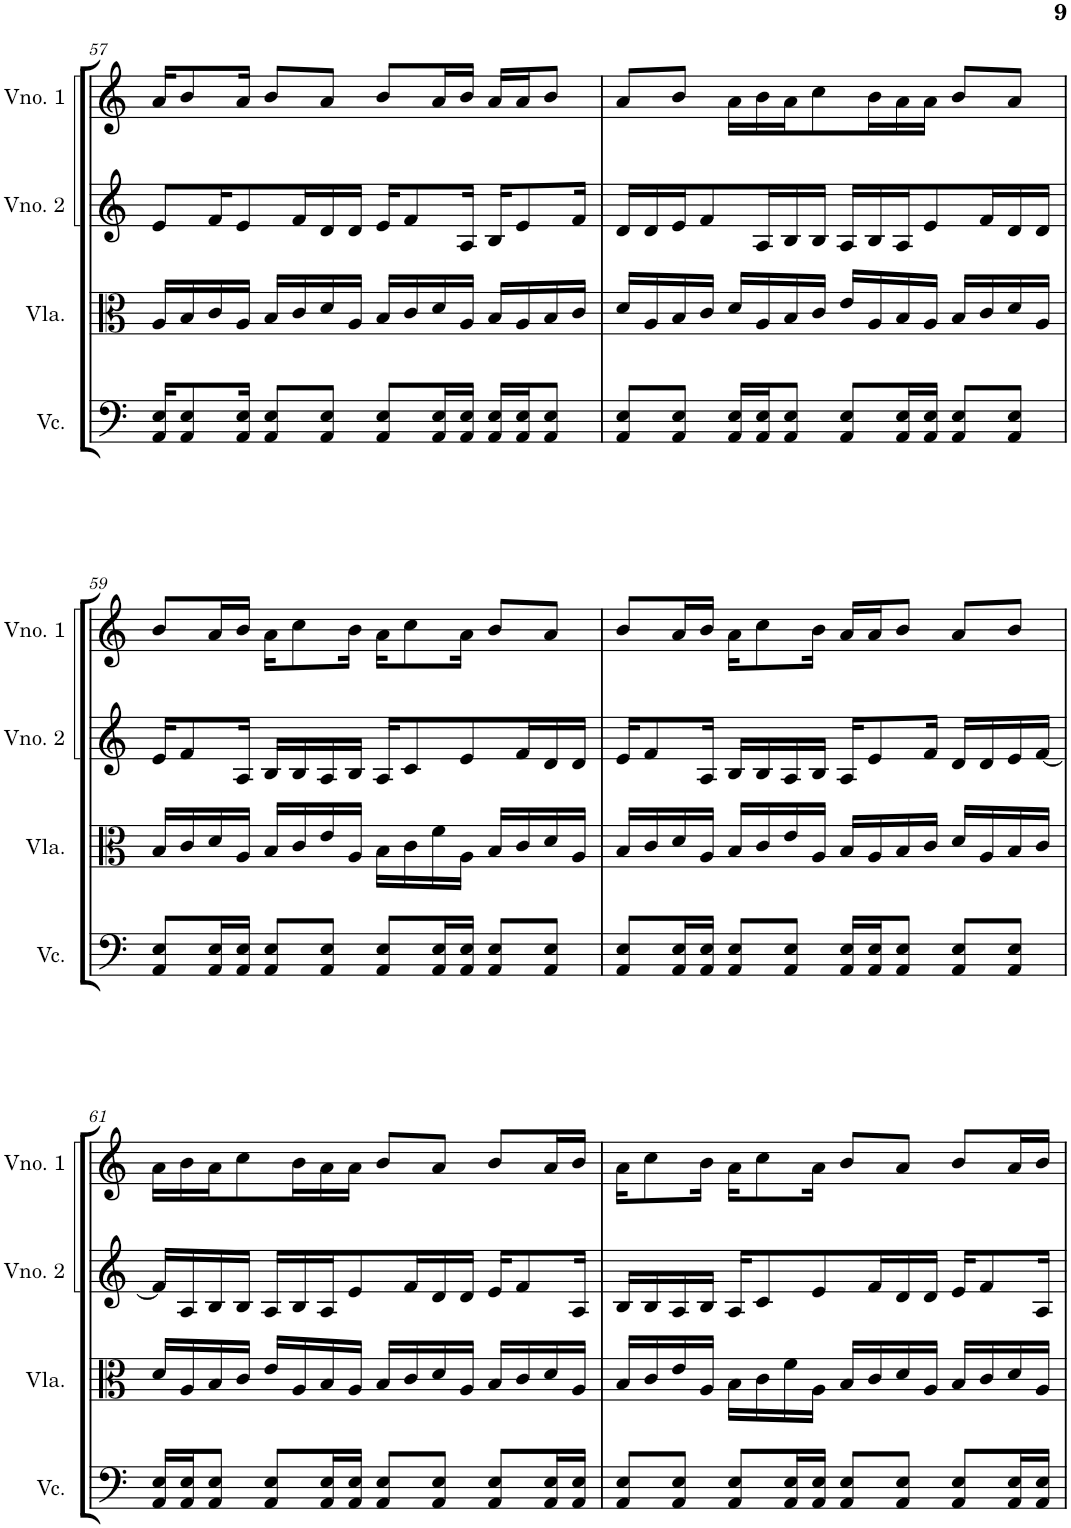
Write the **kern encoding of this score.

**kern	**kern	**kern	**kern
*part4	*part3	*part2	*part1
*staff4	*staff3	*staff2	*staff1
*I"Violoncelo	*I"Viola	*I"Violino 2	*I"Violino 1
*I'Vc.	*I'Vla.	*I'Vno. 2	*I'Vno. 1
!!LO:PB:g=z
*clefF4	*clefC3	*clefG2	*clefG2
*k[]	*k[]	*k[]	*k[]
*M4/4	*M4/4	*M4/4	*M4/4
=57	=57	=57	=57
16AA/ 16E/KL	16A/LL	8e/L	16a/KL
8AA/ 8E/	16B/	.	8b/
.	16c/	16f/K	.
16AA/ 16E/Jk	16A/JJ	8e/	16a/Jk
8AA/ 8E/L	16B/LL	.	8b/L
.	16c/	16f/L	.
8AA/ 8E/J	16d/	16d/	8a/J
.	16A/JJ	16d/JJ	.
8AA/ 8E/L	16B/LL	16e/KL	8b/L
.	16c/	8f/	.
16AA/ 16E/L	16d/	.	16a/L
16AA/ 16E/JJ	16A/JJ	16A/Jk	16b/JJ
16AA/ 16E/LL	16B/LL	16B/KL	16a/LL
16AA/ 16E/J	16A/	8e/	16a/J
8AA/ 8E/J	16B/	.	8b/J
.	16c/JJ	16f/Jk	.
=58	=58	=58	=58
8AA/ 8E/L	16d/LL	16d/LL	8a/L
.	16A/	16d/	.
8AA/ 8E/J	16B/	16e/J	8b/J
.	16c/JJ	8f/	.
16AA/ 16E/LL	16d/LL	.	16a\LL
16AA/ 16E/J	16A/	16A/L	16b\
8AA/ 8E/J	16B/	16B/	16a\J
.	16c/JJ	16B/JJ	8cc\
8AA/ 8E/L	16e/LL	16A/LL	.
.	16A/	16B/	16b\L
16AA/ 16E/L	16B/	16A/J	16a\
16AA/ 16E/JJ	16A/JJ	8e/	16a\JJ
8AA/ 8E/L	16B/LL	.	8b/L
.	16c/	16f/L	.
8AA/ 8E/J	16d/	16d/	8a/J
.	16A/JJ	16d/JJ	.
!!LO:LB:g=z
=59	=59	=59	=59
8AA/ 8E/L	16B/LL	16e/KL	8b/L
.	16c/	8f/	.
16AA/ 16E/L	16d/	.	16a/L
16AA/ 16E/JJ	16A/JJ	16A/Jk	16b/JJ
8AA/ 8E/L	16B/LL	16B/LL	16a\KL
.	16c/	16B/	8cc\
8AA/ 8E/J	16e/	16A/	.
.	16A/JJ	16B/JJ	16b\Jk
8AA/ 8E/L	16B\LL	16A/KL	16a\KL
.	16c\	8c/	8cc\
16AA/ 16E/L	16f\	.	.
16AA/ 16E/JJ	16A\JJ	8e/	16a\Jk
8AA/ 8E/L	16B/LL	.	8b/L
.	16c/	16f/L	.
8AA/ 8E/J	16d/	16d/	8a/J
.	16A/JJ	16d/JJ	.
=60	=60	=60	=60
8AA/ 8E/L	16B/LL	16e/KL	8b/L
.	16c/	8f/	.
16AA/ 16E/L	16d/	.	16a/L
16AA/ 16E/JJ	16A/JJ	16A/Jk	16b/JJ
8AA/ 8E/L	16B/LL	16B/LL	16a\KL
.	16c/	16B/	8cc\
8AA/ 8E/J	16e/	16A/	.
.	16A/JJ	16B/JJ	16b\Jk
16AA/ 16E/LL	16B/LL	16A/KL	16a/LL
16AA/ 16E/J	16A/	8e/	16a/J
8AA/ 8E/J	16B/	.	8b/J
.	16c/JJ	16f/Jk	.
8AA/ 8E/L	16d/LL	16d/LL	8a/L
.	16A/	16d/	.
8AA/ 8E/J	16B/	16e/	8b/J
.	16c/JJ	[16f/JJ	.
!!LO:LB:g=z
=61	=61	=61	=61
16AA/ 16E/LL	16d/LL	16f/LL]	16a\LL
16AA/ 16E/J	16A/	16A/	16b\
8AA/ 8E/J	16B/	16B/	16a\J
.	16c/JJ	16B/JJ	8cc\
8AA/ 8E/L	16e/LL	16A/LL	.
.	16A/	16B/	16b\L
16AA/ 16E/L	16B/	16A/J	16a\
16AA/ 16E/JJ	16A/JJ	8e/	16a\JJ
8AA/ 8E/L	16B/LL	.	8b/L
.	16c/	16f/L	.
8AA/ 8E/J	16d/	16d/	8a/J
.	16A/JJ	16d/JJ	.
8AA/ 8E/L	16B/LL	16e/KL	8b/L
.	16c/	8f/	.
16AA/ 16E/L	16d/	.	16a/L
16AA/ 16E/JJ	16A/JJ	16A/Jk	16b/JJ
=62	=62	=62	=62
8AA/ 8E/L	16B/LL	16B/LL	16a\KL
.	16c/	16B/	8cc\
8AA/ 8E/J	16e/	16A/	.
.	16A/JJ	16B/JJ	16b\Jk
8AA/ 8E/L	16B\LL	16A/KL	16a\KL
.	16c\	8c/	8cc\
16AA/ 16E/L	16f\	.	.
16AA/ 16E/JJ	16A\JJ	8e/	16a\Jk
8AA/ 8E/L	16B/LL	.	8b/L
.	16c/	16f/L	.
8AA/ 8E/J	16d/	16d/	8a/J
.	16A/JJ	16d/JJ	.
8AA/ 8E/L	16B/LL	16e/KL	8b/L
.	16c/	8f/	.
16AA/ 16E/L	16d/	.	16a/L
16AA/ 16E/JJ	16A/JJ	16A/Jk	16b/JJ
=	=	=	=
*-	*-	*-	*-
